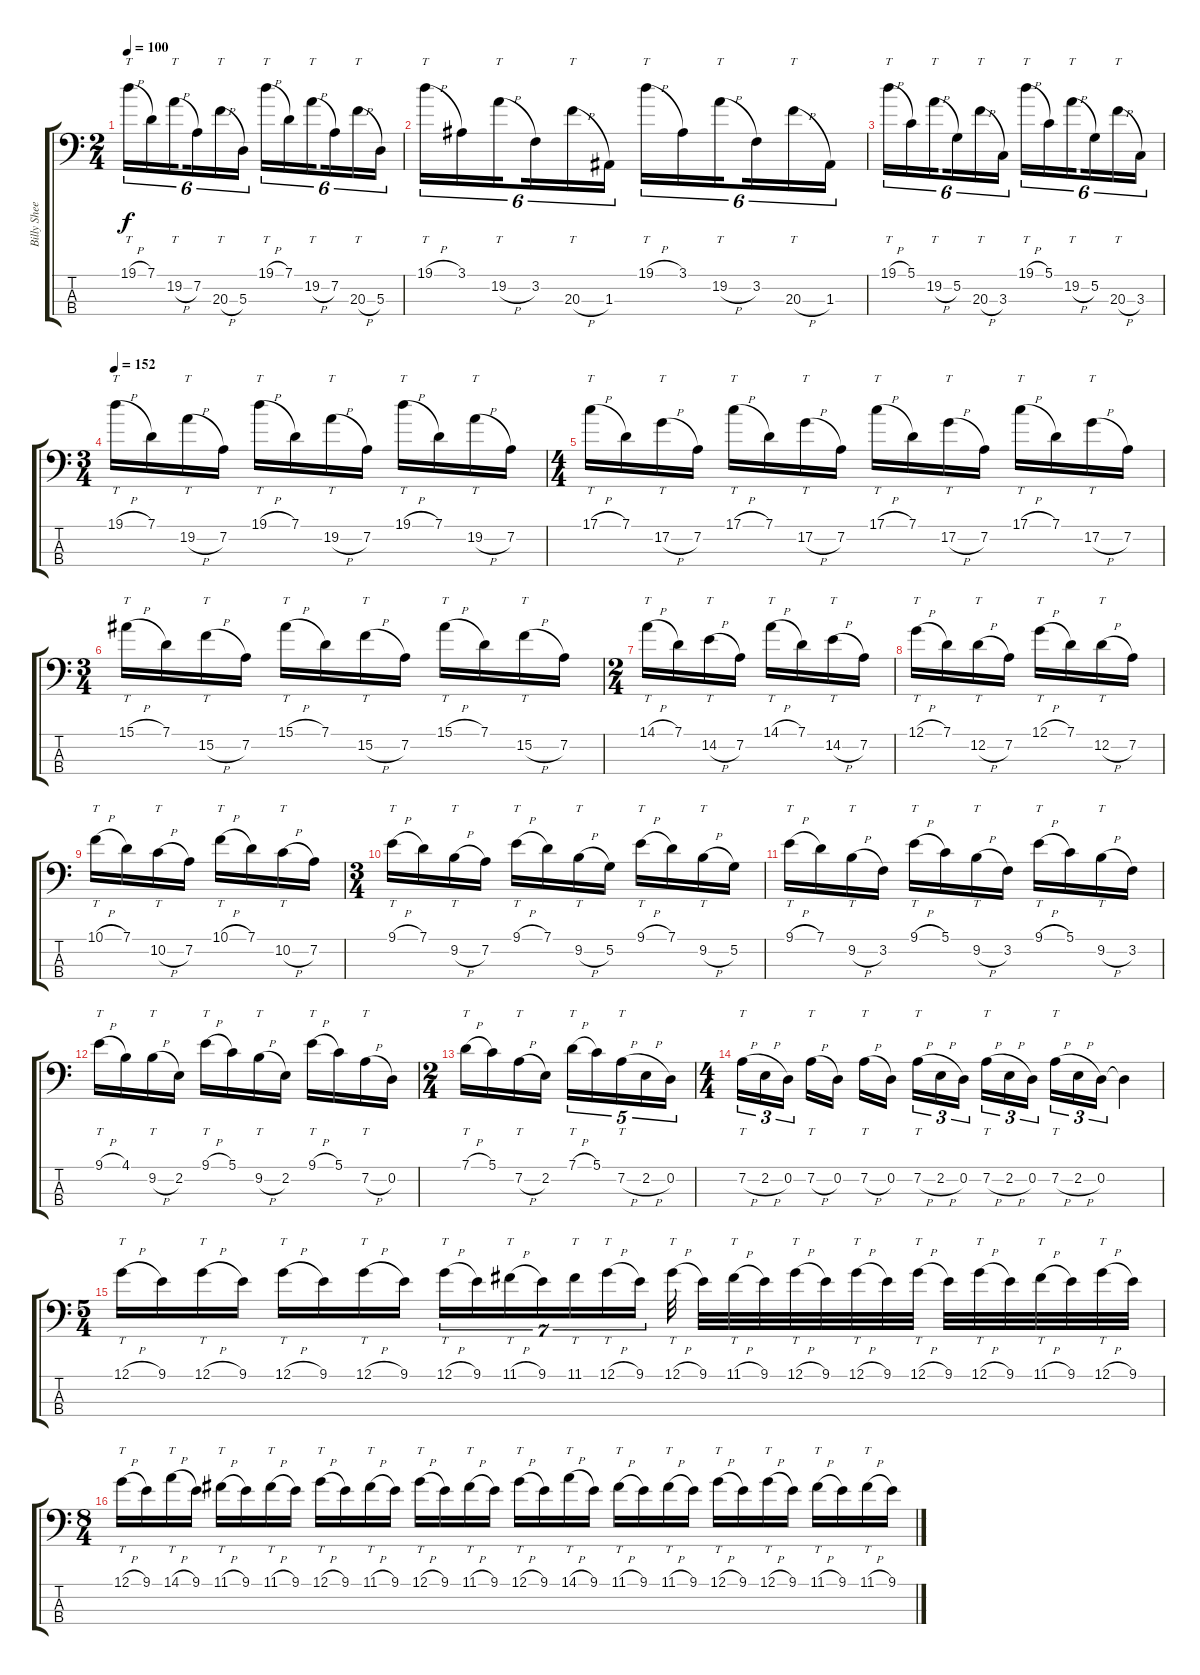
\track ("Billy Sheehan" "Billy Shee") {instrument electricbassfinger}
\staff {score tabs}
\tuning (G2 D2 A1 E1) {hide}
\ts (2 4)
\tempo 100
\clef f4
\ks c
19.1{h}.16{tt tu (6 4) dy f} 7.1.16{tu (6 4)} 19.2{h}.16{tt tu (6 4) beam splitsecondary} 7.2.16{tu (6 4)} 20.3{h}.16{tt tu (6 4)} 5.3.16{tu (6 4)} 19.1{h}.16{tt tu (6 4)} 7.1.16{tu (6 4)} 19.2{h}.16{tt tu (6 4) beam splitsecondary} 7.2.16{tu (6 4)} 20.3{h}.16{tt tu (6 4)} 5.3.16{tu (6 4)} |
19.1{h}.16{tt tu (6 4)} 3.1.16{tu (6 4)} 19.2{h}.16{tt tu (6 4) beam splitsecondary} 3.2.16{tu (6 4)} 20.3{h}.16{tt tu (6 4)} 1.3.16{tu (6 4)} 19.1{h}.16{tt tu (6 4)} 3.1.16{tu (6 4)} 19.2{h}.16{tt tu (6 4) beam splitsecondary} 3.2.16{tu (6 4)} 20.3{h}.16{tt tu (6 4)} 1.3.16{tu (6 4)} |
19.1{h}.16{tt tu (6 4)} 5.1.16{tu (6 4)} 19.2{h}.16{tt tu (6 4) beam splitsecondary} 5.2.16{tu (6 4)} 20.3{h}.16{tt tu (6 4)} 3.3.16{tu (6 4)} 19.1{h}.16{tt tu (6 4)} 5.1.16{tu (6 4)} 19.2{h}.16{tt tu (6 4) beam splitsecondary} 5.2.16{tu (6 4)} 20.3{h}.16{tt tu (6 4)} 3.3.16{tu (6 4)} |
\ts (3 4)
\tempo 152
19.1{h}.16{tt} 7.1.16 19.2{h}.16{tt} 7.2.16 19.1{h}.16{tt} 7.1.16 19.2{h}.16{tt} 7.2.16 19.1{h}.16{tt} 7.1.16 19.2{h}.16{tt} 7.2.16 |
\ts (4 4)
17.1{h}.16{tt} 7.1.16 17.2{h}.16{tt} 7.2.16 17.1{h}.16{tt} 7.1.16 17.2{h}.16{tt} 7.2.16 17.1{h}.16{tt} 7.1.16 17.2{h}.16{tt} 7.2.16 17.1{h}.16{tt} 7.1.16 17.2{h}.16{tt} 7.2.16 |
\ts (3 4)
15.1{h}.16{tt} 7.1.16 15.2{h}.16{tt} 7.2.16 15.1{h}.16{tt} 7.1.16 15.2{h}.16{tt} 7.2.16 15.1{h}.16{tt} 7.1.16 15.2{h}.16{tt} 7.2.16 |
\ts (2 4)
14.1{h}.16{tt} 7.1.16 14.2{h}.16{tt} 7.2.16 14.1{h}.16{tt} 7.1.16 14.2{h}.16{tt} 7.2.16 |
12.1{h}.16{tt} 7.1.16 12.2{h}.16{tt} 7.2.16 12.1{h}.16{tt} 7.1.16 12.2{h}.16{tt} 7.2.16 |
10.1{h}.16{tt} 7.1.16 10.2{h}.16{tt} 7.2.16 10.1{h}.16{tt} 7.1.16 10.2{h}.16{tt} 7.2.16 |
\ts (3 4)
9.1{h}.16{tt} 7.1.16 9.2{h}.16{tt} 7.2.16 9.1{h}.16{tt} 7.1.16 9.2{h}.16{tt} 5.2.16 9.1{h}.16{tt} 7.1.16 9.2{h}.16{tt} 5.2.16 |
9.1{h}.16{tt} 7.1.16 9.2{h}.16{tt} 3.2.16 9.1{h}.16{tt} 5.1.16 9.2{h}.16{tt} 3.2.16 9.1{h}.16{tt} 5.1.16 9.2{h}.16{tt} 3.2.16 |
9.1{h}.16{tt} 4.1.16 9.2{h}.16{tt} 2.2.16 9.1{h}.16{tt} 5.1.16 9.2{h}.16{tt} 2.2.16 9.1{h}.16{tt} 5.1.16 7.2{h}.16{tt} 0.2.16 |
\ts (2 4)
7.1{h}.16{tt} 5.1.16 7.2{h}.16{tt} 2.2.16 7.1{h}.16{tt tu (5 4)} 5.1.16{tu (5 4)} 7.2{h}.16{tt tu (5 4)} 2.2{h}.16{tu (5 4)} 0.2.16{tu (5 4)} |
\ts (4 4)
7.2{h}.16{tt tu (3 2)} 2.2{h}.16{tu (3 2)} 0.2.16{tu (3 2) beam splitsecondary} 7.2{h}.16{tt} 0.2.16 7.2{h}.16{tt} 0.2.16{beam splitsecondary} 7.2{h}.16{tt tu (3 2)} 2.2{h}.16{tu (3 2)} 0.2.16{tu (3 2)} 7.2{h}.16{tt tu (3 2)} 2.2{h}.16{tu (3 2)} 0.2.16{tu (3 2) beam splitsecondary} 7.2{h}.16{tt tu (3 2)} 2.2{h}.16{tu (3 2)} 0.2.16{tu (3 2)} 0.2{t}.4 |
\ts (5 4)
12.1{h}.16{tt} 9.1.16 12.1{h}.16{tt} 9.1.16 12.1{h}.16{tt} 9.1.16 12.1{h}.16{tt} 9.1.16 12.1{h}.16{tt tu (7 4)} 9.1.16{tu (7 4)} 11.1{h}.16{tt tu (7 4)} 9.1.16{tu (7 4)} 11.1.16{tt tu (7 4)} 12.1{h}.16{tt tu (7 4)} 9.1.16{tu (7 4)} 12.1{h}.32{tt} 9.1.32 11.1{h}.32{tt} 9.1.32 12.1{h}.32{tt} 9.1.32 12.1{h}.32{tt} 9.1.32 12.1{h}.32{tt} 9.1.32 12.1{h}.32{tt} 9.1.32 11.1{h}.32{tt} 9.1.32 12.1{h}.32{tt} 9.1.32 |
\ts (8 4)
12.1{h}.16{tt} 9.1.16 14.1{h}.16{tt} 9.1.16 11.1{h}.16{tt} 9.1.16 11.1{h}.16{tt} 9.1.16 12.1{h}.16{tt} 9.1.16 11.1{h}.16{tt} 9.1.16 12.1{h}.16{tt} 9.1.16 11.1{h}.16{tt} 9.1.16 12.1{h}.16{tt} 9.1.16 14.1{h}.16{tt} 9.1.16 11.1{h}.16{tt} 9.1.16 11.1{h}.16{tt} 9.1.16 12.1{h}.16{tt} 9.1.16 12.1{h}.16{tt} 9.1.16 11.1{h}.16{tt} 9.1.16 11.1{h}.16{tt} 9.1.16
